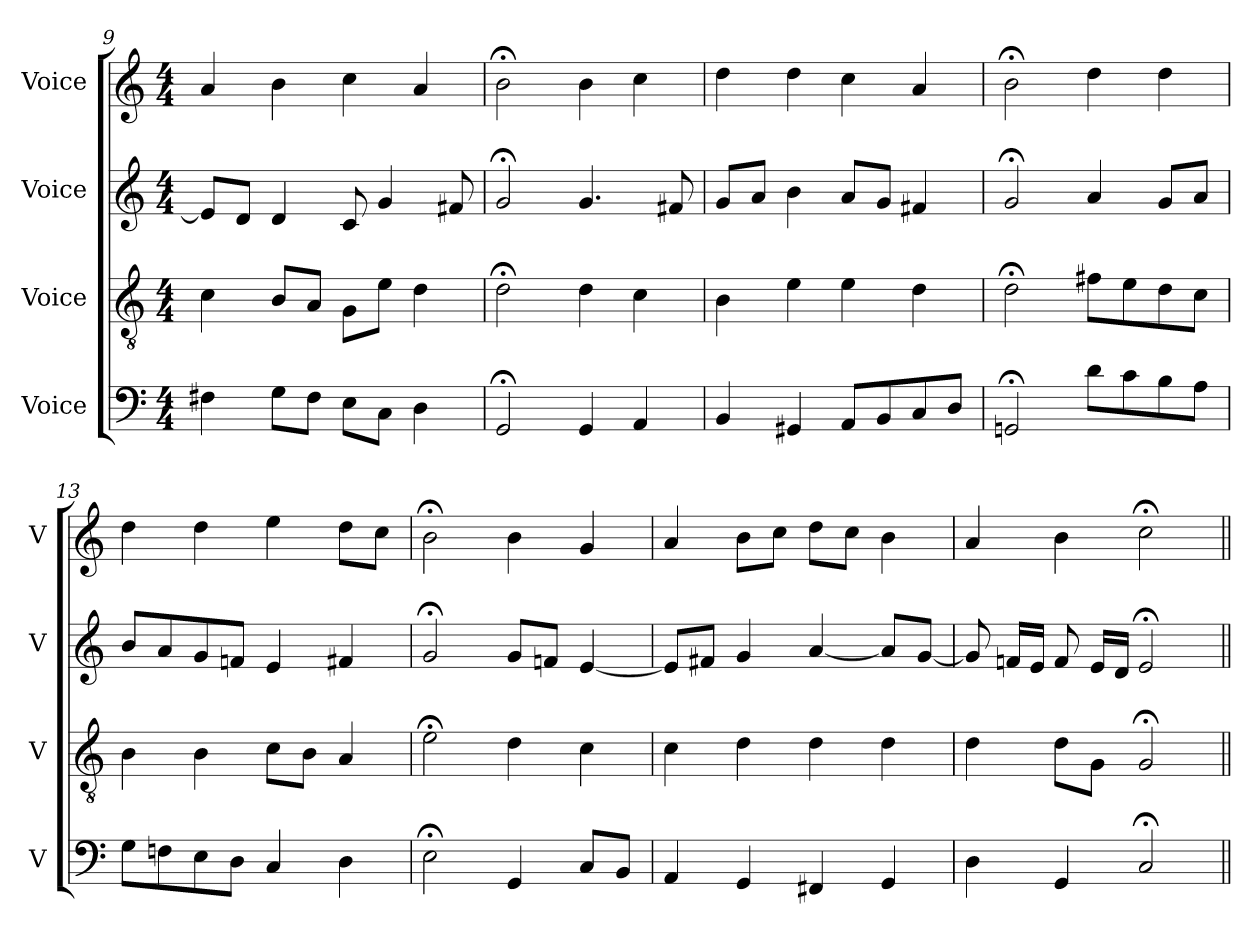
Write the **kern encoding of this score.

**kern	**kern	**kern	**kern
*part4	*part3	*part2	*part1
*staff4	*staff3	*staff2	*staff1
*I"Voice	*I"Voice	*I"Voice	*I"Voice
*I'V	*I'V	*I'V	*I'V
!!LO:LB:g=z
*clefF4	*clefGv2	*clefG2	*clefG2
*k[]	*k[]	*k[]	*k[]
*M4/4	*M4/4	*M4/4	*M4/4
=9	=9	=9	=9
4F#X\	4c\	8e/L]	4a/
.	.	8d/J	.
8G\L	8B/L	4d/	4b\
8F#\J	8A/J	.	.
8E\L	8G\L	8c/	4cc\
8C\J	8e\J	4g/	.
4D\	4d\	.	4a/
.	.	8f#X/	.
=10	=10	=10	=10
2GG;/	2d;\	2g;/	2b;\
4GG/	4d\	4.g/	4b\
4AA/	4c\	.	4cc\
.	.	8f#X/	.
=11	=11	=11	=11
4BB/	4B\	8g/L	4dd\
.	.	8a/J	.
4GG#X/	4e\	4b\	4dd\
8AA/L	4e\	8a/L	4cc\
8BB/	.	8g/J	.
8C/	4d\	4f#X/	4a/
8D/J	.	.	.
=12	=12	=12	=12
2GGn;/	2d;\	2g;/	2b;\
8d\L	8f#X\L	4a/	4dd\
8c\	8e\	.	.
8B\	8d\	8g/L	4dd\
8A\J	8c\J	8a/J	.
=13	=13	=13	=13
8G\L	4B\	8b/L	4dd\
8Fn\	.	8a/	.
8E\	4B\	8g/	4dd\
8D\J	.	8fn/J	.
4C/	8c\L	4e/	4ee\
.	8B\J	.	.
4D\	4A/	4f#X/	8dd\L
.	.	.	8cc\J
!!LO:PB:g=z
=14	=14	=14	=14
2E;\	2e;\	2g;/	2b;\
4GG/	4d\	8g/L	4b\
.	.	8fn/J	.
8C/L	4c\	[4e/	4g/
8BB/J	.	.	.
=15	=15	=15	=15
4AA/	4c\	8e/L]	4a/
.	.	8f#X/J	.
4GG/	4d\	4g/	8b\L
.	.	.	8cc\J
4FF#X/	4d\	[4a/	8dd\L
.	.	.	8cc\J
4GG/	4d\	8a/L]	4b\
.	.	[8g/J	.
=16	=16	=16	=16
4D\	4d\	8g/]	4a/
.	.	16fn/LL	.
.	.	16e/JJ	.
4GG/	8d\L	8f/	4b\
.	8G\J	16e/LL	.
.	.	16d/JJ	.
2C;/	2G;/	2e;/	2cc;\
=||	=||	=||	=||
*-	*-	*-	*-
